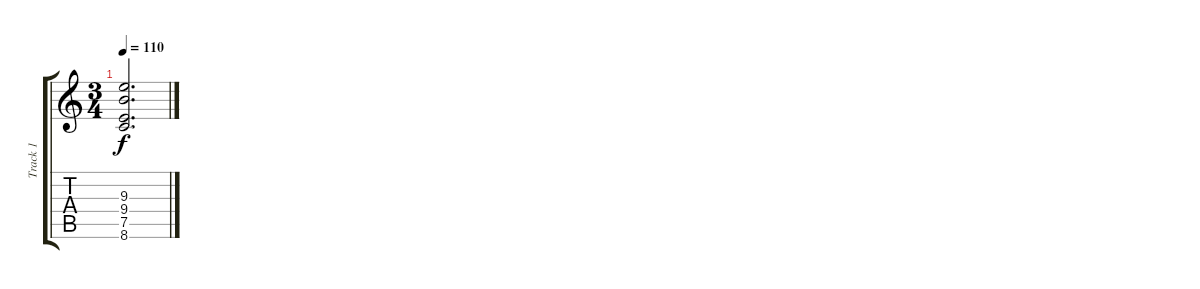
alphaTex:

\track ("Track 1" "Track 1") {instrument acousticguitarsteel}
\staff {score tabs}
\tuning (E4 B3 G3 D3 A2 E2) {hide}
\ts (3 4)
\tempo 110
\clef g2
\ks c
(9.3{t} 9.4{t} 7.5{t} 8.6{t}).2{d dy f}
